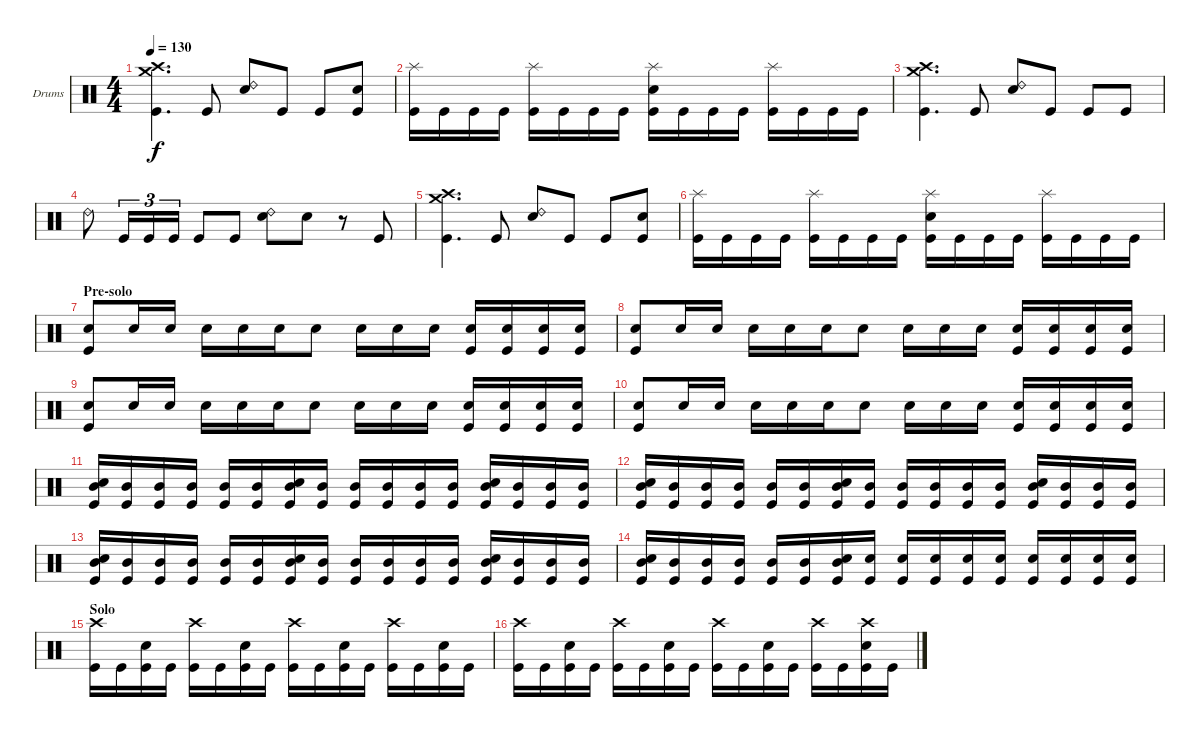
\bracketExtendMode groupsimilarinstruments
\firstSystemTrackNameOrientation horizontal
\otherSystemsTrackNameOrientation horizontal
\track ("Drumkit" "Drums") {instrument percussion}
\staff {score}
\articulation defaults
\ts (4 4)
\tempo 130
\clef neutral
\ks c
("Crash medium (hit)" "Crash high (hit)" "Kick (hit)").4{d dy f} "Kick (hit)".8 ("Ride (bell) 2" "Snare (hit) 2").8 "Kick (hit)".8 "Kick (hit)".8 ("Snare (hit) 2" "Kick (hit)").8 |
("Splash (hit)" "Kick (hit)").16 "Kick (hit)".16 "Kick (hit)".16 "Kick (hit)".16 ("Splash (hit)" "Kick (hit)").16 "Kick (hit)".16 "Kick (hit)".16 "Kick (hit)".16 ("Splash (hit)" "Snare (hit) 2" "Kick (hit)").16 "Kick (hit)".16 "Kick (hit)".16 "Kick (hit)".16 ("Splash (hit)" "Kick (hit)").16 "Kick (hit)".16 "Kick (hit)".16 "Kick (hit)".16 |
("Crash high (hit)" "Crash medium (hit)" "Kick (hit)").4{d} "Kick (hit)".8 ("Ride (bell) 2" "Snare (hit) 2").8 "Kick (hit)".8 "Kick (hit)".8 "Kick (hit)".8 |
"Ride (bell) 2".8 "Kick (hit)".16{tu (3 2)} "Kick (hit)".16{tu (3 2)} "Kick (hit)".16{tu (3 2)} "Kick (hit)".8 "Kick (hit)".8 ("Ride (bell) 2" "Snare (hit) 2").8 "Snare (hit) 2".8 r.8 "Kick (hit)".8 |
("Crash medium (hit)" "Crash high (hit)" "Kick (hit)").4{d} "Kick (hit)".8 ("Ride (bell) 2" "Snare (hit) 2").8 "Kick (hit)".8 "Kick (hit)".8 ("Snare (hit) 2" "Kick (hit)").8 |
("Splash (hit)" "Kick (hit)").16 "Kick (hit)".16 "Kick (hit)".16 "Kick (hit)".16 ("Splash (hit)" "Kick (hit)").16 "Kick (hit)".16 "Kick (hit)".16 "Kick (hit)".16 ("Splash (hit)" "Snare (hit) 2" "Kick (hit)").16 "Kick (hit)".16 "Kick (hit)".16 "Kick (hit)".16 ("Splash (hit)" "Kick (hit)").16 "Kick (hit)".16 "Kick (hit)".16 "Kick (hit)".16 |
\section ("" "Pre-solo")
("Snare (hit) 2" "Kick (hit)").8 "Snare (hit) 2".16 "Snare (hit) 2".16 "Snare (hit) 2".16 "Snare (hit) 2".16 "Snare (hit) 2".16 "Snare (hit) 2".8 "Snare (hit) 2".16 "Snare (hit) 2".16 "Snare (hit) 2".16 ("Snare (hit) 2" "Kick (hit)").16 ("Snare (hit) 2" "Kick (hit)").16 ("Snare (hit) 2" "Kick (hit)").16 ("Snare (hit) 2" "Kick (hit)").16 |
("Snare (hit) 2" "Kick (hit)").8 "Snare (hit) 2".16 "Snare (hit) 2".16 "Snare (hit) 2".16 "Snare (hit) 2".16 "Snare (hit) 2".16 "Snare (hit) 2".8 "Snare (hit) 2".16 "Snare (hit) 2".16 "Snare (hit) 2".16 ("Snare (hit) 2" "Kick (hit)").16 ("Snare (hit) 2" "Kick (hit)").16 ("Snare (hit) 2" "Kick (hit)").16 ("Snare (hit) 2" "Kick (hit)").16 |
("Snare (hit) 2" "Kick (hit)").8 "Snare (hit) 2".16 "Snare (hit) 2".16 "Snare (hit) 2".16 "Snare (hit) 2".16 "Snare (hit) 2".16 "Snare (hit) 2".8 "Snare (hit) 2".16 "Snare (hit) 2".16 "Snare (hit) 2".16 ("Snare (hit) 2" "Kick (hit)").16 ("Snare (hit) 2" "Kick (hit)").16 ("Snare (hit) 2" "Kick (hit)").16 ("Snare (hit) 2" "Kick (hit)").16 |
("Snare (hit) 2" "Kick (hit)").8 "Snare (hit) 2".16 "Snare (hit) 2".16 "Snare (hit) 2".16 "Snare (hit) 2".16 "Snare (hit) 2".16 "Snare (hit) 2".8 "Snare (hit) 2".16 "Snare (hit) 2".16 "Snare (hit) 2".16 ("Snare (hit) 2" "Kick (hit)").16 ("Snare (hit) 2" "Kick (hit)").16 ("Snare (hit) 2" "Kick (hit)").16 ("Snare (hit) 2" "Kick (hit)").16 |
("Mid Tom (hit)" "Snare (hit) 2" "Kick (hit)").16 ("Mid Tom (hit)" "Kick (hit)").16 ("Mid Tom (hit)" "Kick (hit)").16 ("Mid Tom (hit)" "Kick (hit)").16 ("Mid Tom (hit)" "Kick (hit)").16 ("Mid Tom (hit)" "Kick (hit)").16 ("Mid Tom (hit)" "Snare (hit) 2" "Kick (hit)").16 ("Mid Tom (hit)" "Kick (hit)").16 ("Mid Tom (hit)" "Kick (hit)").16 ("Mid Tom (hit)" "Kick (hit)").16 ("Mid Tom (hit)" "Kick (hit)").16 ("Mid Tom (hit)" "Kick (hit)").16 ("Mid Tom (hit)" "Snare (hit) 2" "Kick (hit)").16 ("Mid Tom (hit)" "Kick (hit)").16 ("Mid Tom (hit)" "Kick (hit)").16 ("Mid Tom (hit)" "Kick (hit)").16 |
("Mid Tom (hit)" "Snare (hit) 2" "Kick (hit)").16 ("Mid Tom (hit)" "Kick (hit)").16 ("Mid Tom (hit)" "Kick (hit)").16 ("Mid Tom (hit)" "Kick (hit)").16 ("Mid Tom (hit)" "Kick (hit)").16 ("Mid Tom (hit)" "Kick (hit)").16 ("Mid Tom (hit)" "Snare (hit) 2" "Kick (hit)").16 ("Mid Tom (hit)" "Kick (hit)").16 ("Mid Tom (hit)" "Kick (hit)").16 ("Mid Tom (hit)" "Kick (hit)").16 ("Mid Tom (hit)" "Kick (hit)").16 ("Mid Tom (hit)" "Kick (hit)").16 ("Mid Tom (hit)" "Snare (hit) 2" "Kick (hit)").16 ("Mid Tom (hit)" "Kick (hit)").16 ("Mid Tom (hit)" "Kick (hit)").16 ("Mid Tom (hit)" "Kick (hit)").16 |
("Mid Tom (hit)" "Snare (hit) 2" "Kick (hit)").16 ("Mid Tom (hit)" "Kick (hit)").16 ("Mid Tom (hit)" "Kick (hit)").16 ("Mid Tom (hit)" "Kick (hit)").16 ("Mid Tom (hit)" "Kick (hit)").16 ("Mid Tom (hit)" "Kick (hit)").16 ("Mid Tom (hit)" "Snare (hit) 2" "Kick (hit)").16 ("Mid Tom (hit)" "Kick (hit)").16 ("Mid Tom (hit)" "Kick (hit)").16 ("Mid Tom (hit)" "Kick (hit)").16 ("Mid Tom (hit)" "Kick (hit)").16 ("Mid Tom (hit)" "Kick (hit)").16 ("Mid Tom (hit)" "Snare (hit) 2" "Kick (hit)").16 ("Mid Tom (hit)" "Kick (hit)").16 ("Mid Tom (hit)" "Kick (hit)").16 ("Mid Tom (hit)" "Kick (hit)").16 |
("Mid Tom (hit)" "Snare (hit) 2" "Kick (hit)").16 ("Mid Tom (hit)" "Kick (hit)").16 ("Mid Tom (hit)" "Kick (hit)").16 ("Mid Tom (hit)" "Kick (hit)").16 ("Mid Tom (hit)" "Kick (hit)").16 ("Mid Tom (hit)" "Kick (hit)").16 ("Mid Tom (hit)" "Snare (hit) 2" "Kick (hit)").16 ("Snare (hit) 2" "Kick (hit)").16 ("Snare (hit) 2" "Kick (hit)").16 ("Snare (hit) 2" "Kick (hit)").16 ("Snare (hit) 2" "Kick (hit)").16 ("Snare (hit) 2" "Kick (hit)").16 ("Snare (hit) 2" "Kick (hit)").16 ("Snare (hit) 2" "Kick (hit)").16 ("Snare (hit) 2" "Kick (hit)").16 ("Snare (hit) 2" "Kick (hit)").16 |
\section ("" "Solo")
("Crash high (hit)" "Kick (hit)").16 "Kick (hit)".16 ("Snare (hit) 2" "Kick (hit)").16 "Kick (hit)".16 ("Crash high (hit)" "Kick (hit)").16 "Kick (hit)".16 ("Snare (hit) 2" "Kick (hit)").16 "Kick (hit)".16 ("Crash high (hit)" "Kick (hit)").16 "Kick (hit)".16 ("Snare (hit) 2" "Kick (hit)").16 "Kick (hit)".16 ("Crash high (hit)" "Kick (hit)").16 "Kick (hit)".16 ("Snare (hit) 2" "Kick (hit)").16 "Kick (hit)".16 |
("Crash high (hit)" "Kick (hit)").16 "Kick (hit)".16 ("Snare (hit) 2" "Kick (hit)").16 "Kick (hit)".16 ("Crash high (hit)" "Kick (hit)").16 "Kick (hit)".16 ("Snare (hit) 2" "Kick (hit)").16 "Kick (hit)".16 ("Crash high (hit)" "Kick (hit)").16 "Kick (hit)".16 ("Snare (hit) 2" "Kick (hit)").16 "Kick (hit)".16 ("Crash high (hit)" "Kick (hit)").16 "Kick (hit)".16 ("Crash high (hit)" "Snare (hit) 2" "Kick (hit)").16 "Kick (hit)".16
